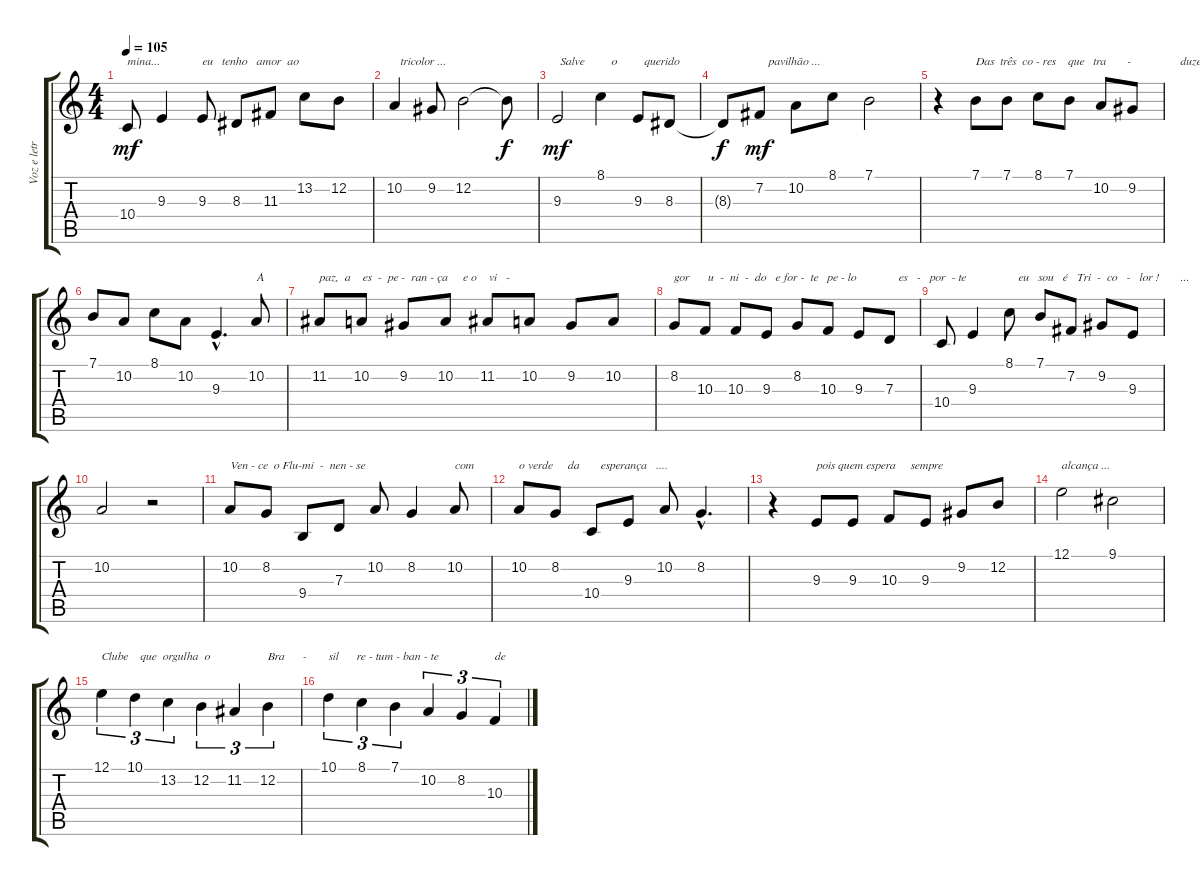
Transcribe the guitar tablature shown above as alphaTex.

\track ("Voz e letras" "Voz e letr") {instrument trumpet}
\staff {score tabs}
\tuning (E4 B3 G3 D3 A2 D2) {hide}
\ts (4 4)
\tempo 105
\clef g2
\ks c
10.4.8{txt "mina..." dy mf} 9.3.4 9.3.8{txt "eu   tenho   amor  ao"} 8.3.8 11.3.8 13.2.8 12.2.8 |
10.2.4{txt "  tricolor ..."} 9.2.8 12.2.2 12.2{t}.8{dy f} |
9.3.2{txt " Salve         o         querido" dy mf} 8.1.4 9.3.8 8.3.8 |
8.3{t}.8{dy f} 7.2.8{txt "   pavilhão ..." dy mf} 10.2.8 8.1.8 7.1.2 |
r.4 7.1.8{txt "Das  três  co - res    que   tra       -"} 7.1.8 8.1.8 7.1.8 10.2.8 9.2.8{txt "                duzem          tradição      ..."} |
7.1.8 10.2.8 8.1.8 10.2.8 9.3{hac}.4{d} 10.2.8{txt "A"} |
11.2.8{txt "paz,  a    es  -  pe -  ran - ça     e o    vi   -"} 10.2.8 9.2.8 10.2.8 11.2.8 10.2.8 9.2.8 10.2.8 |
8.2.8{txt "gor"} 10.3.8{txt " u  -  ni  -  do   e for -  te   pe - lo "} 10.3.8 9.3.8 8.2.8 10.3.8 9.3.8 7.3.8{txt "   es   -   por  - te"} |
10.4.8 9.3.4 8.1.8{txt "   eu   sou   é   Tri  -  co   -   lor !       ..."} 7.1.8 7.2.8 9.2.8 9.3.8 |
10.2.2 r.2 |
10.2.8{txt "Ven - ce  o Flu-mi  -  nen - se"} 8.2.8 9.4.8 7.3.8 10.2.8 8.2.4 10.2.8{txt "com  "} |
10.2.8{txt "o verde     da       esperança   ...."} 8.2.8 10.4.8 9.3.8 10.2.8 8.2{hac}.4{d} |
r.4 9.3.8{txt "pois quem espera     sempre"} 9.3.8 10.3.8 9.3.8 9.2.8 12.2.8 |
12.1.2{txt "alcança ..."} 9.1.2 |
12.1.4{tu (3 2) txt "Clube    que  orgulha  o"} 10.1.4{tu (3 2)} 13.2.4{tu (3 2)} 12.2.4{tu (3 2)} 11.2.4{tu (3 2)} 12.2.4{tu (3 2) txt "Bra      -"} |
10.1.4{tu (3 2) txt "sil      re - tum - ban - te"} 8.1.4{tu (3 2)} 7.1.4{tu (3 2)} 10.2.4{tu (3 2)} 8.2.4{tu (3 2)} 10.3.4{tu (3 2) txt "de"}
